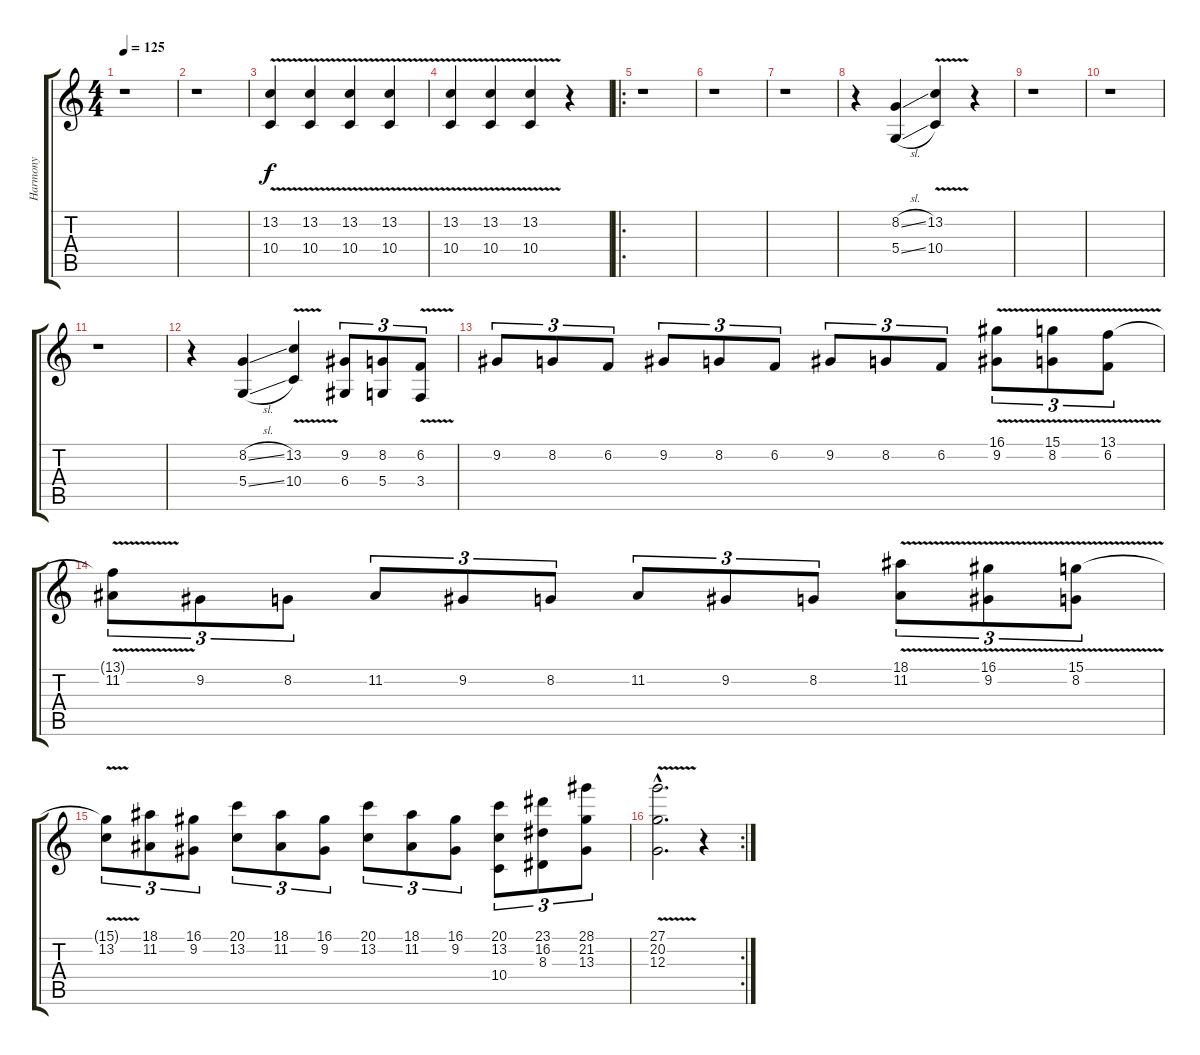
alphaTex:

\track ("Harmony" "Harmony") {instrument violin}
\staff {score tabs}
\tuning (E4 B3 G3 D3 A2 E2) {hide}
\ts (4 4)
\tempo 125
\clef g2
\ks c
r.1{dy f instrument violin} |
r.1 |
(13.2{v} 10.4{v}).4 (13.2{v} 10.4{v}).4 (13.2{v} 10.4{v}).4 (13.2{v} 10.4{v}).4 |
(13.2{v} 10.4{v}).4 (13.2{v} 10.4{v}).4 (13.2{v} 10.4{v}).4 r.4 |
\ro
r.1 |
r.1 |
r.1 |
r.4 (8.2{sl} 5.4{sl}).4 (13.2{v} 10.4).4 r.4 |
r.1 |
r.1 |
r.1 |
r.4 (8.2{sl} 5.4{sl}).4 (13.2{v} 10.4).4 (9.2 6.4).8{tu (3 2)} (8.2 5.4).8{tu (3 2)} (6.2{v} 3.4{v}).8{tu (3 2)} |
9.2.8{tu (3 2)} 8.2.8{tu (3 2)} 6.2.8{tu (3 2)} 9.2.8{tu (3 2)} 8.2.8{tu (3 2)} 6.2.8{tu (3 2)} 9.2.8{tu (3 2)} 8.2.8{tu (3 2)} 6.2.8{tu (3 2)} (16.1{v} 9.2).8{tu (3 2)} (15.1{v} 8.2).8{tu (3 2)} (13.1{v} 6.2).8{tu (3 2)} |
(13.1{t} 11.2).8{tu (3 2)} 9.2.8{tu (3 2)} 8.2.8{tu (3 2)} 11.2.8{tu (3 2)} 9.2.8{tu (3 2)} 8.2.8{tu (3 2)} 11.2.8{tu (3 2)} 9.2.8{tu (3 2)} 8.2.8{tu (3 2)} (18.1{v} 11.2).8{tu (3 2)} (16.1{v} 9.2).8{tu (3 2)} (15.1{v} 8.2).8{tu (3 2)} |
(15.1{t} 13.2).8{tu (3 2)} (18.1 11.2).8{tu (3 2)} (16.1 9.2).8{tu (3 2)} (20.1 13.2).8{tu (3 2)} (18.1 11.2).8{tu (3 2)} (16.1 9.2).8{tu (3 2)} (20.1 13.2).8{tu (3 2)} (18.1 11.2).8{tu (3 2)} (16.1 9.2).8{tu (3 2)} (20.1 13.2 10.4).8{tu (3 2)} (23.1 16.2 8.3).8{tu (3 2)} (28.1 21.2 13.3).8{tu (3 2)} |
\rc 2
(27.1{v hac} 20.2{hac} 12.3{v hac}).2{d} r.4
